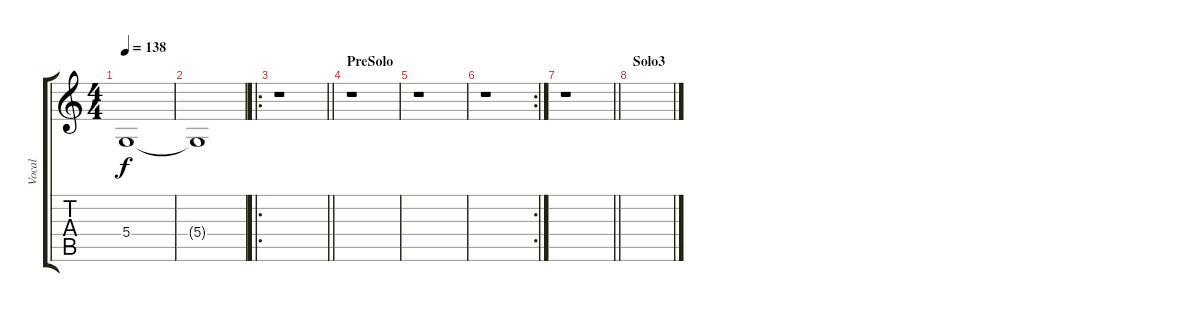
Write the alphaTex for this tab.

\track ("Vocal" "Vocal") {instrument flute}
\staff {score tabs}
\tuning (E4 B3 G3 D3 A2 E2) {hide}
\ts (4 4)
\tempo 138
\clef g2
\ks c
5.4.1{dy f} |
5.4{t}.1 |
\ro
\barLineRight lightlight
r.1 |
\section ("" "PreSolo")
r.1 |
r.1 |
\rc 2
r.1 |
\barLineRight lightlight
r.1 |
\section ("" "Solo3")
